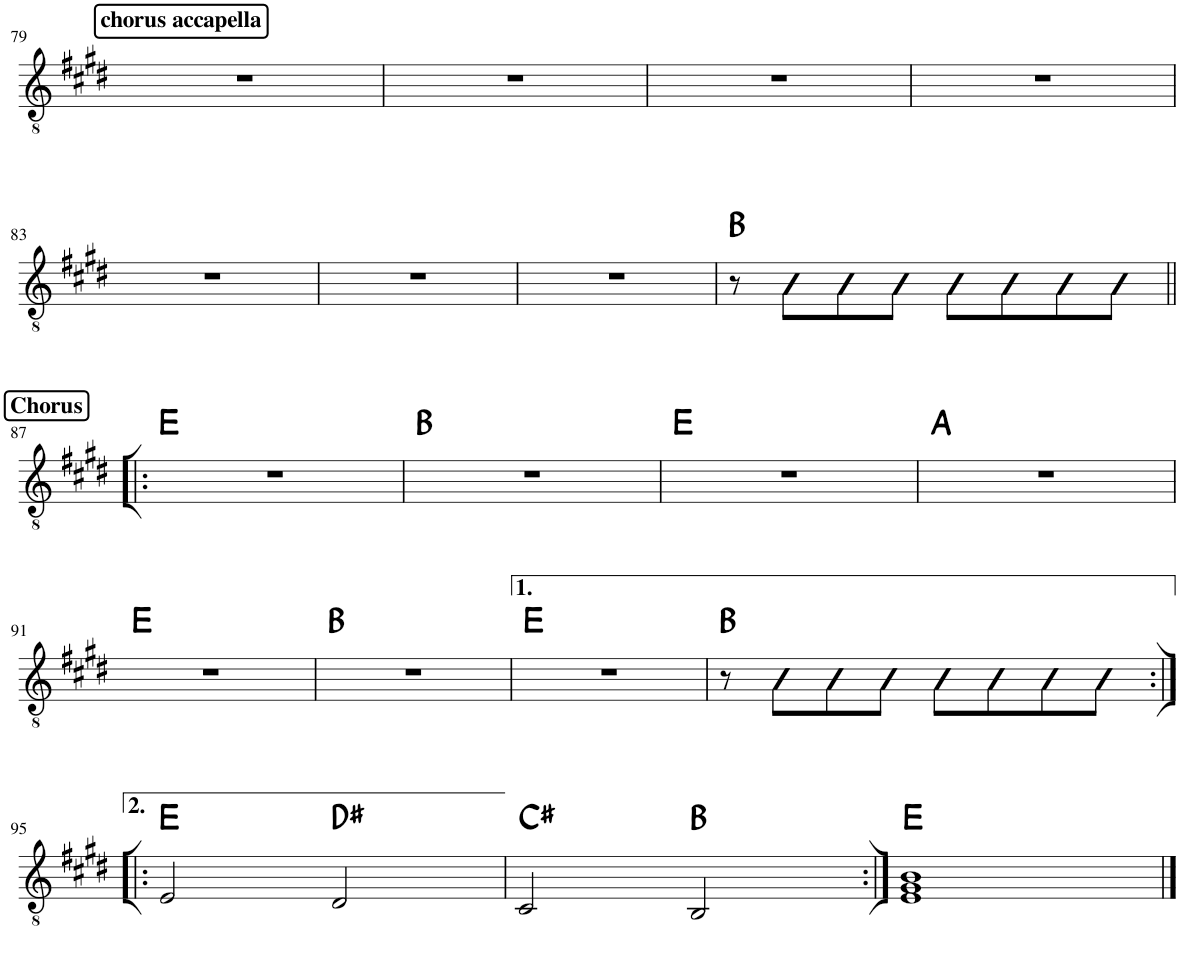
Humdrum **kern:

**kern	**harte
*part1	*part1
*staff1	*
*I"Classical Guitar	*
*I'Guit.	*
!!LO:PB:g=z
*clefGv2	*
*k[f#c#g#d#]	*
*M4/4	*
!!LO:REH:place=s1:a:B:cj:fs=11:t=chorus accapella
=79	=79
1r	.
=80	=80
1r	.
=81	=81
1r	.
=82	=82
1r	.
!!LO:LB:g=z
=83	=83
1r	.
=84	=84
1r	.
=85	=85
1r	.
=86	=86
8r	B:maj
8B\L	.
8B\	.
8B\J	.
8B\L	.
8B\	.
8B\	.
8B\J	.
!!LO:LB:g=z
!!LO:REH:place=s1:a:B:cj:fs=11:t=Chorus
=87!|:	=87!|:
1r	E:maj
=88	=88
1r	B:maj
=89	=89
1r	E:maj
=90	=90
1r	A:maj
!!LO:LB:g=z
=91	=91
1r	E:maj
=92	=92
1r	B:maj
=93	=93
1r	E:maj
=94	=94
8r	B:maj
8B\L	.
8B\	.
8B\J	.
8B\L	.
8B\	.
8B\	.
8B\J	.
!!LO:LB:g=z
=95:|!|:	=95:|!|:
2E/	E:maj
2D#/	D#:maj
=96	=96
2C#/	C#:maj
2BB/	B:maj
=97:|!	=97:|!
1E 1G# 1B	E:maj
==	==
*-	*-
